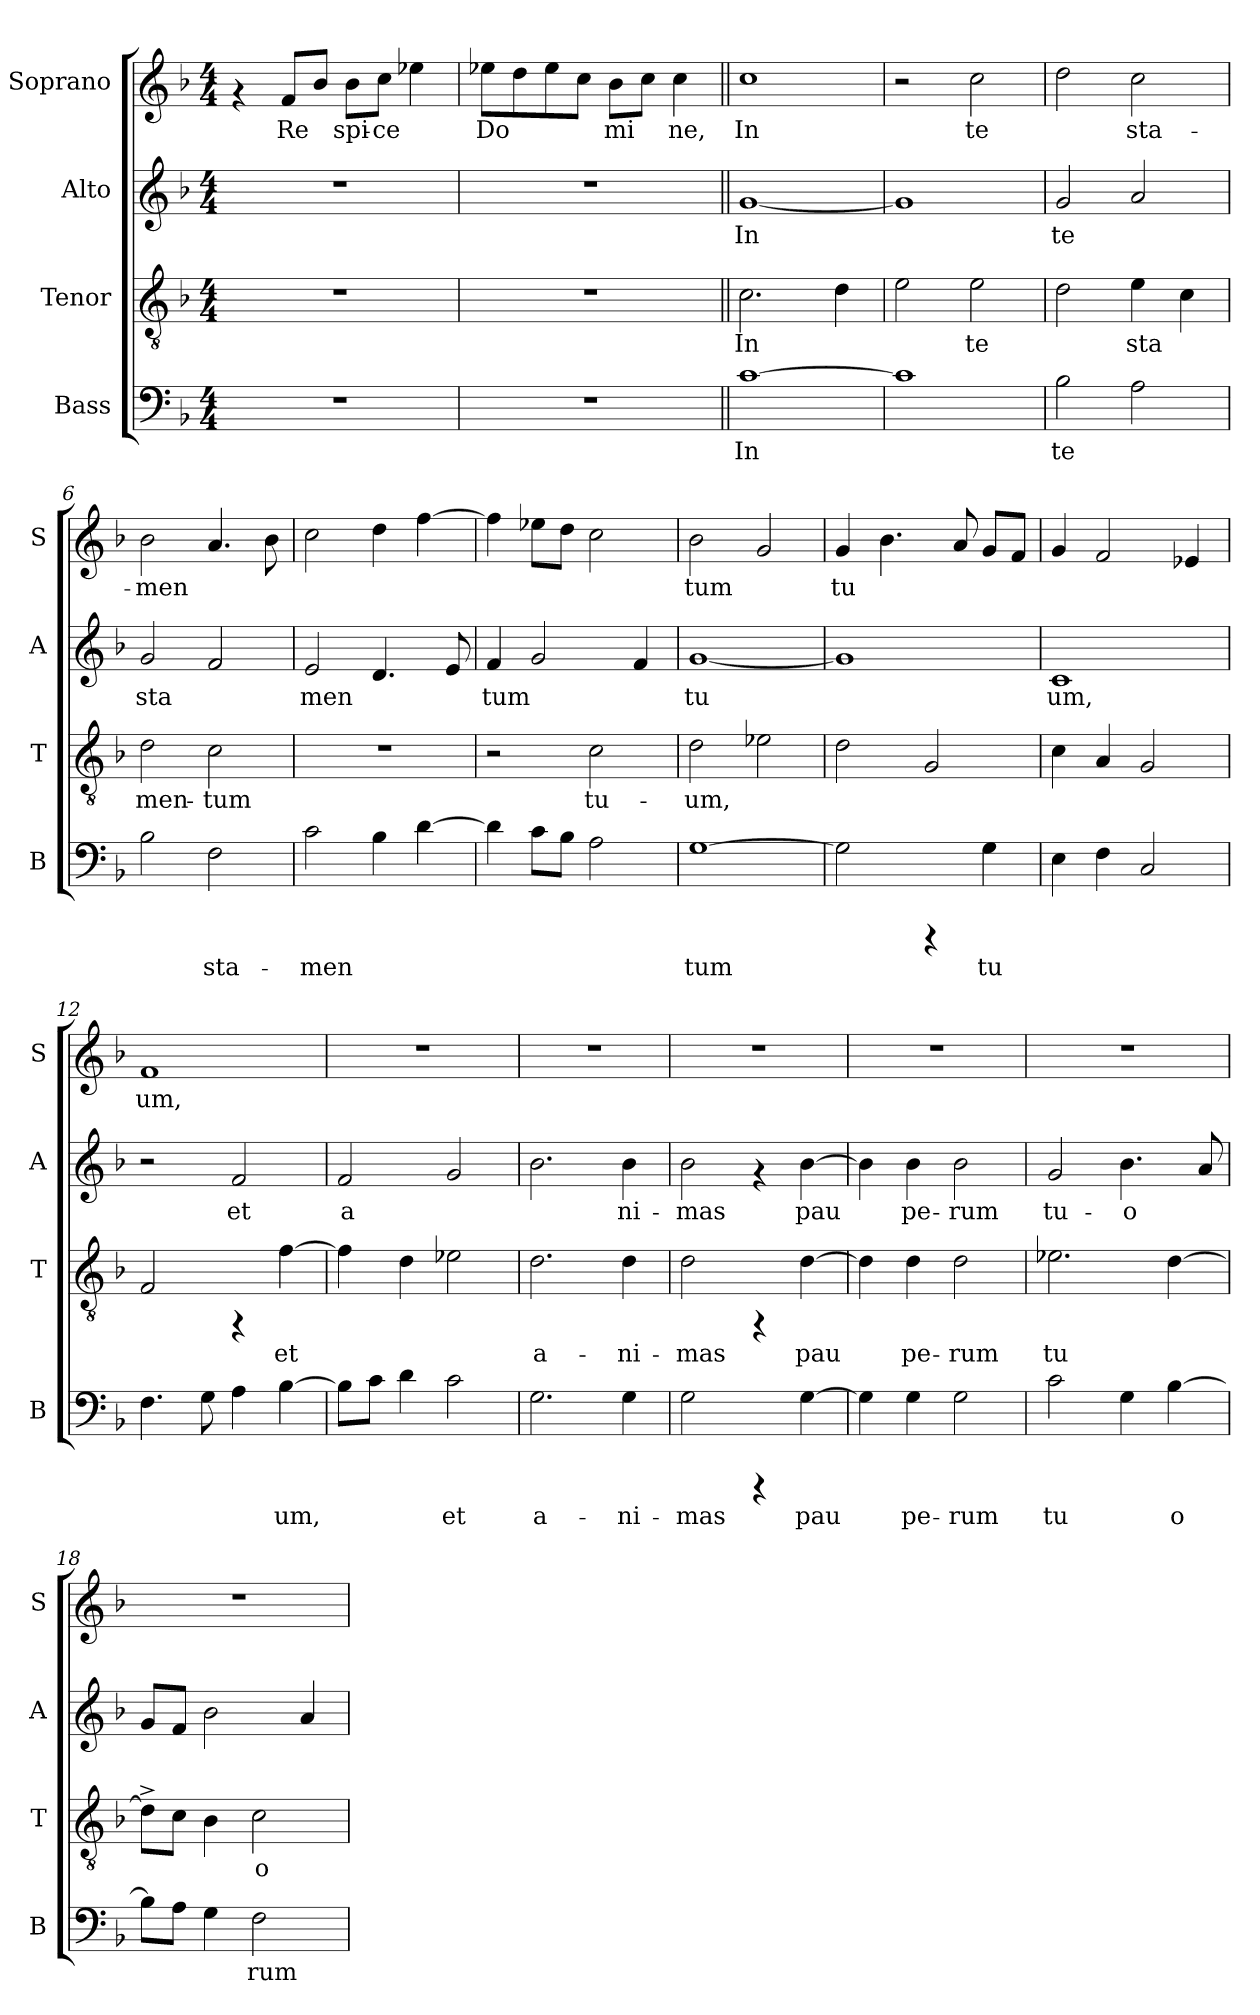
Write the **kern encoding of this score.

**kern	**text	**kern	**text	**kern	**text	**kern	**text
*part4	*part4	*part3	*part3	*part2	*part2	*part1	*part1
*staff4	*staff4	*staff3	*staff3	*staff2	*staff2	*staff1	*staff1
*I"Bass	*	*I"Tenor	*	*I"Alto	*	*I"Soprano	*
*I'B	*	*I'T	*	*I'A	*	*I'S	*
!!LO:PB:g=z
*stria5	*	*stria5	*	*stria5	*	*stria5	*
*clefF4	*	*clefGv2	*	*clefG2	*	*clefG2	*
*k[b-]	*	*k[b-]	*	*k[b-]	*	*k[b-]	*
*F:	*	*F:	*	*F:	*	*F:	*
*M4/4	*	*M4/4	*	*M4/4	*	*M4/4	*
=1	=1	=1	=1	=1	=1	=1	=1
1r	.	1r	.	1r	.	4rf	.
!	!	!	!	!	!	!	!LO:LY:b:cj
.	.	.	.	.	.	8f/L	Re-
!	!	!	!	!	!	!	!LO:LY:b:cj
.	.	.	.	.	.	8b-/J	--
!	!	!	!	!	!	!	!LO:LY:b:cj
.	.	.	.	.	.	8b-\L	-spi-
!	!	!	!	!	!	!	!LO:LY:b:cj
.	.	.	.	.	.	8cc\J	-ce
!	!	!	!	!	!	!	!LO:LY:b:cj
.	.	.	.	.	.	4ee-X\	.
=2	=2	=2	=2	=2	=2	=2	=2
!	!	!	!	!	!	!	!LO:LY:b:cj
1r	.	1r	.	1r	.	8ee-X\L	Do-
!	!	!	!	!	!	!	!LO:LY:b:cj
.	.	.	.	.	.	8dd\	--
!	!	!	!	!	!	!	!LO:LY:b:cj
.	.	.	.	.	.	8ee-\	--
!	!	!	!	!	!	!	!LO:LY:b:cj
.	.	.	.	.	.	8cc\J	--
!	!	!	!	!	!	!	!LO:LY:b:cj
.	.	.	.	.	.	8b-\L	-mi-
!	!	!	!	!	!	!	!LO:LY:b:cj
.	.	.	.	.	.	8cc\J	--
!	!	!	!	!	!	!	!LO:LY:b:cj
.	.	.	.	.	.	4cc\	-ne,
=3||	=3||	=3||	=3||	=3||	=3||	=3||	=3||
!	!LO:LY:b:cj	!	!LO:LY:b:cj	!	!LO:LY:b:cj	!	!LO:LY:b:cj
[>1c	In	2.c\	In	[<1g	In	1cc	In
!	!	!	!LO:LY:b:cj	!	!	!	!
.	.	4d\	.	.	.	.	.
=4	=4	=4	=4	=4	=4	=4	=4
!	!LO:LY:b:cj	!	!LO:LY:b:cj	!	!LO:LY:b:cj	!	!
1c]	.	2e\	.	1g]	.	2r	.
!	!	!	!LO:LY:b:cj	!	!	!	!LO:LY:b:cj
.	.	2e\	te-	.	.	2cc\	te-
=5	=5	=5	=5	=5	=5	=5	=5
!	!LO:LY:b:cj	!	!LO:LY:b:cj	!	!LO:LY:b:cj	!	!LO:LY:b:cj
2B-\	te-	2d\	--	2g/	te-	2dd\	--
!	!LO:LY:b:cj	!	!LO:LY:b:cj	!	!LO:LY:b:cj	!	!LO:LY:b:cj
2A\	--	4e\	-sta-	2a/	--	2cc\	-sta-
!	!	!	!LO:LY:b:cj	!	!	!	!
.	.	4c\	--	.	.	.	.
!!LO:LB:g=z
=6	=6	=6	=6	=6	=6	=6	=6
!	!LO:LY:b:cj	!	!LO:LY:b:cj	!	!LO:LY:b:cj	!	!LO:LY:b:cj
2B-\	--	2d\	-men-	2g/	-sta-	2b-\	-men-
!	!LO:LY:b:cj	!	!LO:LY:b:cj	!	!LO:LY:b:cj	!	!LO:LY:b:cj
2F\	-sta-	2c\	-tum	2f/	--	4.a/	--
!	!	!	!	!	!	!	!LO:LY:b:cj
.	.	.	.	.	.	8b-\	--
=7	=7	=7	=7	=7	=7	=7	=7
!	!LO:LY:b:cj	!	!	!	!LO:LY:b:cj	!	!LO:LY:b:cj
2c\	-men-	1r	.	2e/	-men-	2cc\	--
!	!LO:LY:b:cj	!	!	!	!LO:LY:b:cj	!	!LO:LY:b:cj
4B-\	--	.	.	4.d/	--	4dd\	--
!	!LO:LY:b:cj	!	!	!	!	!	!LO:LY:b:cj
[>4d\	--	.	.	.	.	[>4ff\	--
!	!	!	!	!	!LO:LY:b:cj	!	!
.	.	.	.	8e/	--	.	.
=8	=8	=8	=8	=8	=8	=8	=8
!	!LO:LY:b:cj	!	!	!	!LO:LY:b:cj	!	!LO:LY:b:cj
4d\]	--	2r	.	4f/	-tum	4ff\]	--
!	!LO:LY:b:cj	!	!	!	!LO:LY:b:cj	!	!LO:LY:b:cj
8c\L	--	.	.	2g/	.	8ee-X\L	--
!	!LO:LY:b:cj	!	!	!	!	!	!LO:LY:b:cj
8B-\J	--	.	.	.	.	8dd\J	--
!	!LO:LY:b:cj	!	!LO:LY:b:cj	!	!	!	!LO:LY:b:cj
2A\	--	2c\	tu-	.	.	2cc\	--
!	!	!	!	!	!LO:LY:b:cj	!	!
.	.	.	.	4f/	.	.	.
=9	=9	=9	=9	=9	=9	=9	=9
!	!LO:LY:b:cj	!	!LO:LY:b:cj	!	!LO:LY:b:cj	!	!LO:LY:b:cj
[>1G	-tum	2d\	-um,	[<1g	tu-	2b-\	-tum
!	!	!	!LO:LY:b:cj	!	!	!	!LO:LY:b:cj
.	.	2e-X\	.	.	.	2g/	.
=10	=10	=10	=10	=10	=10	=10	=10
!	!LO:LY:b:cj	!	!LO:LY:b:cj	!	!LO:LY:b:cj	!	!LO:LY:b:cj
2G\]	.	2d\	.	1g]	--	4g/	tu-
!	!	!	!	!	!	!	!LO:LY:b:cj
.	.	.	.	.	.	4.b-\	--
!	!	!	!LO:LY:b:cj	!	!	!	!
4rCCC	.	2G/	.	.	.	.	.
!	!	!	!	!	!	!	!LO:LY:b:cj
.	.	.	.	.	.	8a/	--
!	!LO:LY:b:cj	!	!	!	!	!	!LO:LY:b:cj
4G\	tu-	.	.	.	.	8g/L	--
!	!	!	!	!	!	!	!LO:LY:b:cj
.	.	.	.	.	.	8f/J	--
=11	=11	=11	=11	=11	=11	=11	=11
!	!LO:LY:b:cj	!	!LO:LY:b:cj	!	!LO:LY:b:cj	!	!LO:LY:b:cj
4E\	--	4c\	.	1c	-um,	4g/	--
!	!LO:LY:b:cj	!	!LO:LY:b:cj	!	!	!	!LO:LY:b:cj
4F\	--	4A/	.	.	.	2f/	--
!	!LO:LY:b:cj	!	!LO:LY:b:cj	!	!	!	!
2C/	--	2G/	.	.	.	.	.
!	!	!	!	!	!	!	!LO:LY:b:cj
.	.	.	.	.	.	4e-X/	--
!!LO:PB:g=z
=12	=12	=12	=12	=12	=12	=12	=12
!	!LO:LY:b:cj	!	!LO:LY:b:cj	!	!	!	!LO:LY:b:cj
4.F\	--	2F/	.	2r	.	1f	-um,
!	!LO:LY:b:cj	!	!	!	!	!	!
8G\	--	.	.	.	.	.	.
!	!LO:LY:b:cj	!	!	!	!LO:LY:b:cj	!	!
4A\	--	4rFF	.	2f/	et	.	.
!	!LO:LY:b:cj	!	!LO:LY:b:cj	!	!	!	!
[>4B-\	-um,	[>4f\	et	.	.	.	.
=13	=13	=13	=13	=13	=13	=13	=13
!	!LO:LY:b:cj	!	!LO:LY:b:cj	!	!LO:LY:b:cj	!	!
8B-\L]	.	4f\]	.	2f/	a-	1r	.
!	!LO:LY:b:cj	!	!	!	!	!	!
8c\J	.	.	.	.	.	.	.
!	!LO:LY:b:cj	!	!LO:LY:b:cj	!	!	!	!
4d\	.	4d\	.	.	.	.	.
!	!LO:LY:b:cj	!	!LO:LY:b:cj	!	!LO:LY:b:cj	!	!
2c\	et	2e-X\	.	2g/	--	.	.
=14	=14	=14	=14	=14	=14	=14	=14
!	!LO:LY:b:cj	!	!LO:LY:b:cj	!	!LO:LY:b:cj	!	!
2.G\	a-	2.d\	a-	2.b-\	--	1r	.
!	!LO:LY:b:cj	!	!LO:LY:b:cj	!	!LO:LY:b:cj	!	!
4G\	-ni-	4d\	-ni-	4b-\	-ni-	.	.
=15	=15	=15	=15	=15	=15	=15	=15
!	!LO:LY:b:cj	!	!LO:LY:b:cj	!	!LO:LY:b:cj	!	!
2G\	-mas	2d\	-mas	2b-\	-mas	1r	.
4rCCC	.	4rFF	.	4rf	.	.	.
!	!LO:LY:b:cj	!	!LO:LY:b:cj	!	!LO:LY:b:cj	!	!
[>4G\	pau-	[>4d\	pau-	[>4b-\	pau-	.	.
=16	=16	=16	=16	=16	=16	=16	=16
!	!LO:LY:b:cj	!	!LO:LY:b:cj	!	!LO:LY:b:cj	!	!
4G\]	--	4d\]	--	4b-\]	--	1r	.
!	!LO:LY:b:cj	!	!LO:LY:b:cj	!	!LO:LY:b:cj	!	!
4G\	-pe-	4d\	-pe-	4b-\	-pe-	.	.
!	!LO:LY:b:cj	!	!LO:LY:b:cj	!	!LO:LY:b:cj	!	!
2G\	-rum	2d\	-rum	2b-\	-rum	.	.
=17	=17	=17	=17	=17	=17	=17	=17
!	!LO:LY:b:cj	!	!LO:LY:b:cj	!	!LO:LY:b:cj	!	!
2c\	tu-	2.e-X\	tu-	2g/	tu-	1r	.
!	!LO:LY:b:cj	!	!	!	!LO:LY:b:cj	!	!
4G\	--	.	.	4.b-\	-o-	.	.
!	!LO:LY:b:cj	!	!LO:LY:b:cj	!	!	!	!
[>4B-\	-o-	[>4d\	--	.	.	.	.
!	!	!	!	!	!LO:LY:b:cj	!	!
.	.	.	.	8a/	--	.	.
!!LO:PB:g=z
=18	=18	=18	=18	=18	=18	=18	=18
!	!LO:LY:b:cj	!	!LO:LY:b:cj	!	!LO:LY:b:cj	!	!
8B-\L]	--	8d^<\L]	--	8g/L	--	1r	.
!	!LO:LY:b:cj	!	!LO:LY:b:cj	!	!LO:LY:b:cj	!	!
8A\J	--	8c\J	--	8f/J	--	.	.
!	!LO:LY:b:cj	!	!LO:LY:b:cj	!	!LO:LY:b:cj	!	!
4G\	--	4B-\	--	2b-\	--	.	.
!	!LO:LY:b:cj	!	!LO:LY:b:cj	!	!	!	!
2F\	-rum	2c\	-o-	.	.	.	.
!	!	!	!	!	!LO:LY:b:cj	!	!
.	.	.	.	4a/	--	.	.
=	=	=	=	=	=	=	=
*-	*-	*-	*-	*-	*-	*-	*-
